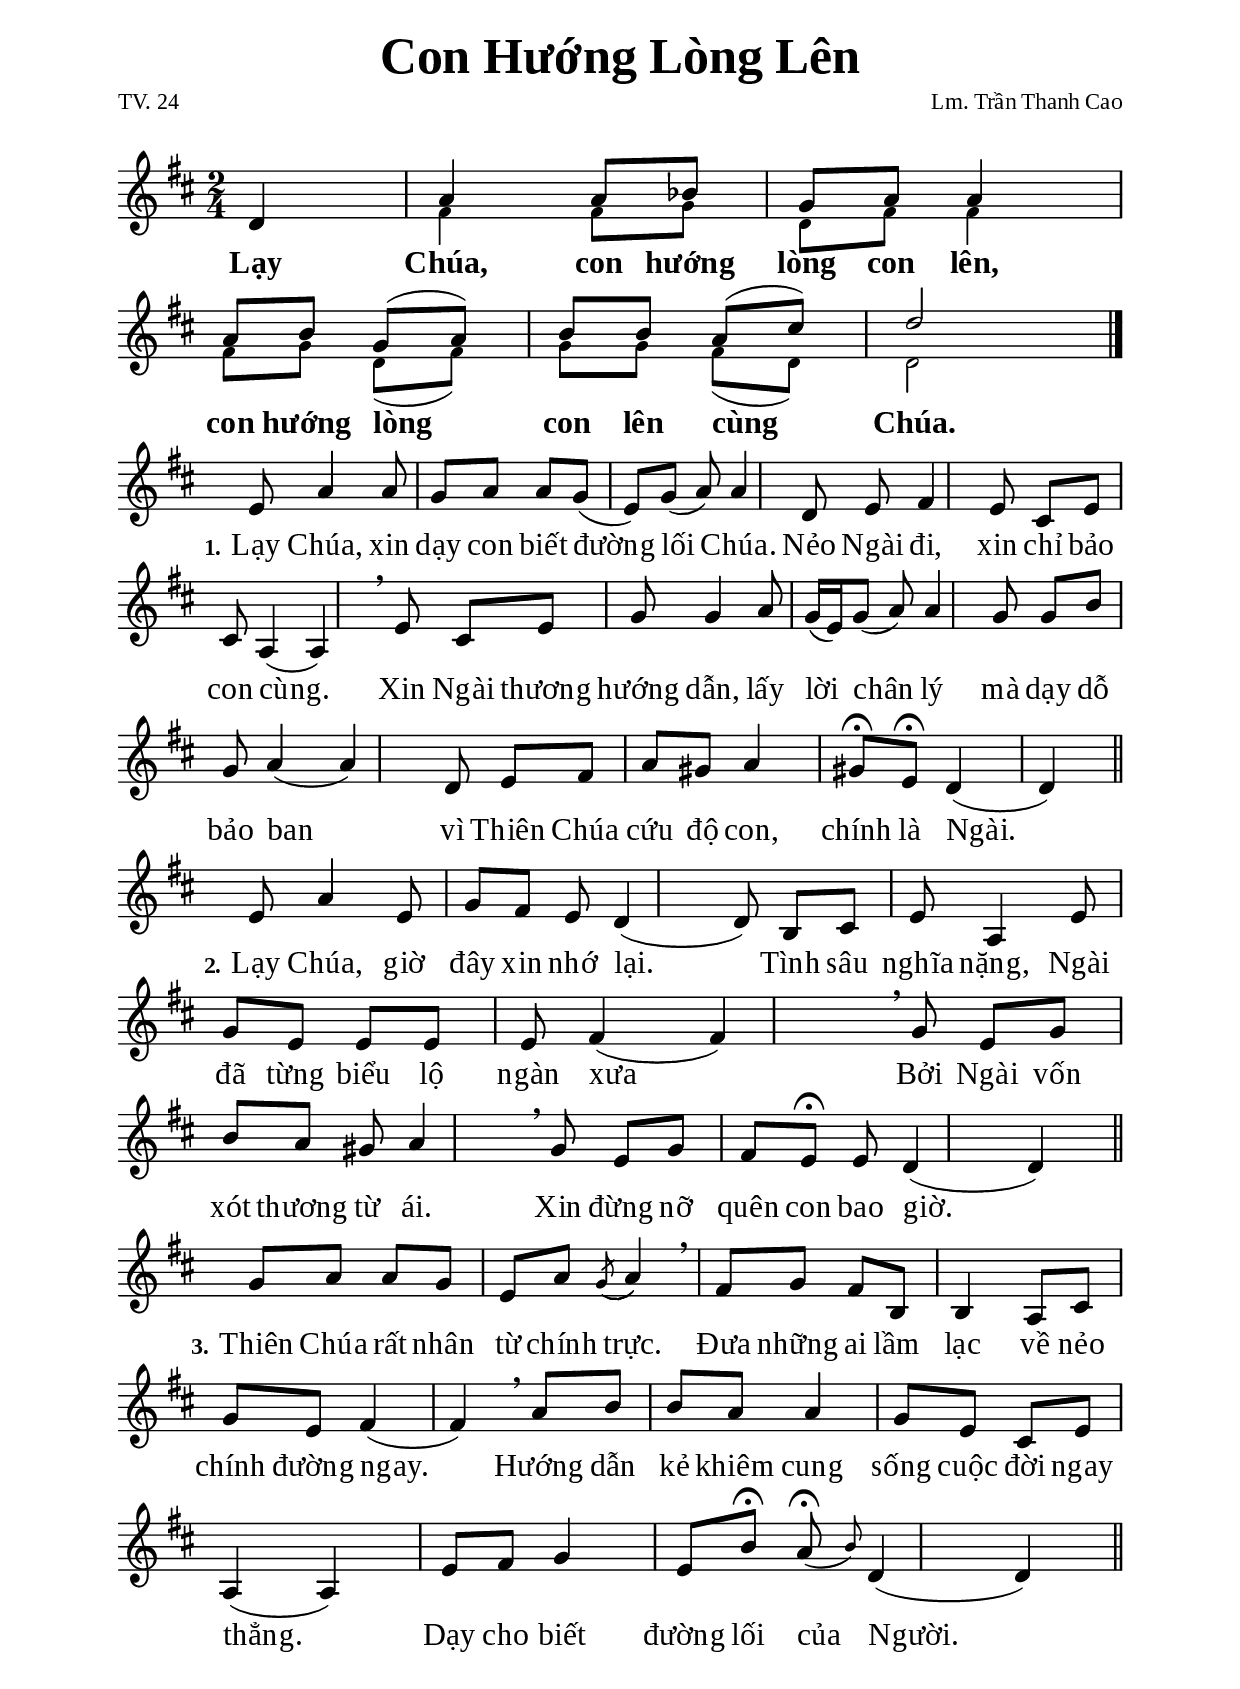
% Cài đặt chung
\version "2.20.0"
\include "english.ly"

\header {
  title = \markup { \fontsize #3 "Con Hướng Lòng Lên" }
  poet = "TV. 24"
  composer = "Lm. Trần Thanh Cao"
  arranger = " "
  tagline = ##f
}

\paper {
  #(set-paper-size "a4")
  top-margin = 10\mm
  bottom-margin = 10\mm
  left-margin = 20\mm
  right-margin = 20\mm
  indent = #0
  #(define fonts
    (make-pango-font-tree
      "Liberation Serif"
      "Liberation Serif"
      "Liberation Serif"
      (/ 20 20)))
  page-count = #1
}

% Nhạc điệp khúc
nhacDiepKhucSop= \relative c' {
  \partial 4 d4 |
  a' a8 bf |
  g a a4 |
  a8 b g (a) |
  b b a (cs) |
  d2 \bar "|."
}

nhacDiepKhucBas = \relative c' {
  \override NoteHead.font-size = #-2
  \skip 4
  fs4 fs8 g |
  d fs fs4 |
  fs8 g d (fs) |
  g g fs (d) |
  d2
}

% Nhạc phiên khúc
nhacPhienKhucMot = \relative c' {
  e8 a4 a8 g a a g (e) g (a) a4
  d,8 e fs4 e8 cs e cs a4 (a) \breathe
  e'8 cs e g g4 a8 g16 (e) g8 (a) a4
  g8 g b g a4 (a) d,8 e fs a gs a4
  gs8 \fermata e \fermata d4 (d) \bar "||"
}

nhacPhienKhucHai = \relative c' {
  e8 a4 e8 g fs e d4 (d8) b cs e a,4
  e'8 g e e e e fs4 (fs) \breathe
  g8 e g b a gs a4 \breathe
  g8 e g fs e \fermata e d4 (d) \bar "||"
}

nhacPhienKhucBa = \relative c' {
  g'8 a a g e a \acciaccatura g (a4) \breathe
  fs8 g fs b, b4 a8 cs g' e fs4 (fs) \breathe
  a8 b b a a4 g8 e cs e a,4 (a) e'8 fs g4
  e8 b' \fermata a \fermata (\grace b) d,4 (d) \bar "||"
}

% Lời điệp khúc
loiDiepKhuc = \lyricmode {
  Lạy Chúa, con hướng lòng con lên,
  con hướng lòng con lên cùng Chúa.
}

% Lời phiên khúc
loiPhienKhucMot = \lyricmode {
  \set stanza = #"1."
  Lạy Chúa, xin dạy con biết đường lối Chúa.
  Nẻo Ngài đi, xin chỉ bảo con cùng.
  Xin Ngài thương hướng dẫn, lấy lời chân lý mà dạy dỗ bảo ban
  vì Thiên Chúa cứu độ con, chính là Ngài.
}

loiPhienKhucHai = \lyricmode {
  \set stanza = #"2."
  Lạy Chúa, giờ đây xin nhớ lại.
  Tình sâu nghĩa nặng, Ngài đã từng biểu lộ ngàn xưa
  Bởi Ngài vốn xót thương từ ái.
  Xin đừng nỡ quên con bao giờ.
}

loiPhienKhucBa = \lyricmode {
  \set stanza = #"3."
  Thiên Chúa rất nhân từ chính trực.
  Đưa những ai lầm lạc về nẻo chính đường ngay.
  Hướng dẫn kẻ khiêm cung sống cuộc đời ngay thẳng.
  Dạy cho biết đường lối của Người.
}


% Dàn trang
\score {
  \new ChoirStaff <<
    \new Staff = diepKhuc \with {
        \consists "Merge_rests_engraver"
        \magnifyStaff #(magstep +1)
      }
      <<
      \new Voice = beSop {
        \voiceOne \key d \major \time 2/4 \nhacDiepKhucSop
      }
      \new Voice = beBas {
        \voiceTwo \key d \major \time 2/4 \nhacDiepKhucBas
      }
    >>
    \new Lyrics \lyricsto beSop \loiDiepKhuc
  >>
  \layout {
    \override Lyrics.LyricText.font-series = #'bold
    \override Lyrics.LyricText.font-size = #+3
    \override Lyrics.LyricSpace.minimum-distance = #0.5
    \override Score.BarNumber.break-visibility = ##(#f #f #f)
  }
}

\score {
  \new ChoirStaff <<
    \new Staff = phienKhuc \with {
        \magnifyStaff #(magstep +1)
      }
      <<
      \new Voice = beSop {
        \key d \major \time 2/4 \nhacPhienKhucMot
      }
    >>
    \new Lyrics \lyricsto beSop \loiPhienKhucMot
  >>
  \layout {
    \override Staff.TimeSignature.transparent = ##t
    \override Lyrics.LyricText.font-size = #+3
    \override Lyrics.LyricSpace.minimum-distance = #0.5
    \override Score.BarNumber.break-visibility = ##(#f #f #f)
    \set Score.barAlways = ##t
    \set Score.defaultBarType = ""
  } 
}

\score {
  \new ChoirStaff <<
    \new Staff = phienKhuc \with {
        \magnifyStaff #(magstep +1)
      }
      <<
      \new Voice = beSop {
        \key d \major \time 2/4 \nhacPhienKhucHai
      }
    >>
    \new Lyrics \lyricsto beSop \loiPhienKhucHai
  >>
  \layout {
    \override Staff.TimeSignature.transparent = ##t
    \override Lyrics.LyricText.font-size = #+3
    \override Lyrics.LyricSpace.minimum-distance = #0.5
    \override Score.BarNumber.break-visibility = ##(#f #f #f)
    \set Score.barAlways = ##t
    \set Score.defaultBarType = ""
  } 
}

\score {
  \new ChoirStaff <<
    \new Staff = phienKhuc \with {
        \magnifyStaff #(magstep +1)
      }
      <<
      \new Voice = beSop {
        \key d \major \time 2/4 \nhacPhienKhucBa
      }
    >>
    \new Lyrics \lyricsto beSop \loiPhienKhucBa
  >>
  \layout {
    \override Staff.TimeSignature.transparent = ##t
    \override Lyrics.LyricText.font-size = #+3
    \override Lyrics.LyricSpace.minimum-distance = #0.5
    \override Score.BarNumber.break-visibility = ##(#f #f #f)
    \set Score.barAlways = ##t
    \set Score.defaultBarType = ""
  } 
}
